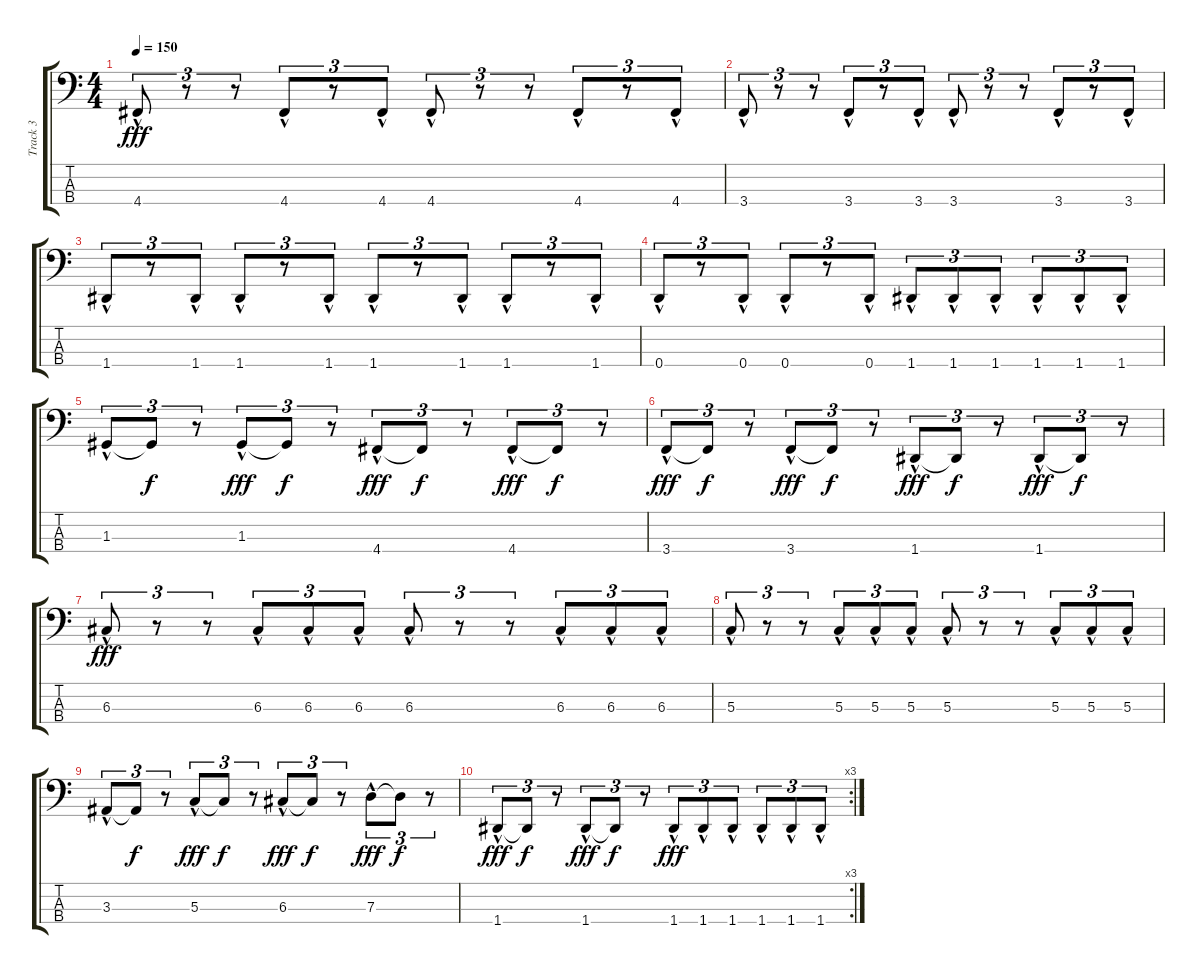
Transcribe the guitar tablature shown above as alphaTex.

\track ("Track 3" "Track 3") {instrument electricbasspick}
\staff {score tabs}
\tuning (F2 C2 G1 D1) {hide}
\ts (4 4)
\tempo 150
\clef f4
\ks c
4.4{hac}.8{tu (3 2) dy fff} r.8{tu (3 2)} r.8{tu (3 2)} 4.4{hac}.8{tu (3 2)} r.8{tu (3 2)} 4.4{hac}.8{tu (3 2)} 4.4{hac}.8{tu (3 2)} r.8{tu (3 2)} r.8{tu (3 2)} 4.4{hac}.8{tu (3 2)} r.8{tu (3 2)} 4.4{hac}.8{tu (3 2)} |
3.4{hac}.8{tu (3 2)} r.8{tu (3 2)} r.8{tu (3 2)} 3.4{hac}.8{tu (3 2)} r.8{tu (3 2)} 3.4{hac}.8{tu (3 2)} 3.4{hac}.8{tu (3 2)} r.8{tu (3 2)} r.8{tu (3 2)} 3.4{hac}.8{tu (3 2)} r.8{tu (3 2)} 3.4{hac}.8{tu (3 2)} |
1.4{hac}.8{tu (3 2)} r.8{tu (3 2)} 1.4{hac}.8{tu (3 2)} 1.4{hac}.8{tu (3 2)} r.8{tu (3 2)} 1.4{hac}.8{tu (3 2)} 1.4{hac}.8{tu (3 2)} r.8{tu (3 2)} 1.4{hac}.8{tu (3 2)} 1.4{hac}.8{tu (3 2)} r.8{tu (3 2)} 1.4{hac}.8{tu (3 2)} |
0.4{hac}.8{tu (3 2)} r.8{tu (3 2)} 0.4{hac}.8{tu (3 2)} 0.4{hac}.8{tu (3 2)} r.8{tu (3 2)} 0.4{hac}.8{tu (3 2)} 1.4{hac}.8{tu (3 2)} 1.4{hac}.8{tu (3 2)} 1.4{hac}.8{tu (3 2)} 1.4{hac}.8{tu (3 2)} 1.4{hac}.8{tu (3 2)} 1.4{hac}.8{tu (3 2)} |
1.3{hac}.8{tu (3 2)} 1.3{t}.8{tu (3 2) dy f} r.8{tu (3 2)} 1.3{hac}.8{tu (3 2) dy fff} 1.3{t}.8{tu (3 2) dy f} r.8{tu (3 2)} 4.4{hac}.8{tu (3 2) dy fff} 4.4{t}.8{tu (3 2) dy f} r.8{tu (3 2)} 4.4{hac}.8{tu (3 2) dy fff} 4.4{t}.8{tu (3 2) dy f} r.8{tu (3 2)} |
3.4{hac}.8{tu (3 2) dy fff} 3.4{t}.8{tu (3 2) dy f} r.8{tu (3 2)} 3.4{hac}.8{tu (3 2) dy fff} 3.4{t}.8{tu (3 2) dy f} r.8{tu (3 2)} 1.4{hac}.8{tu (3 2) dy fff} 1.4{t}.8{tu (3 2) dy f} r.8{tu (3 2)} 1.4{hac}.8{tu (3 2) dy fff} 1.4{t}.8{tu (3 2) dy f} r.8{tu (3 2)} |
6.3{hac}.8{tu (3 2) dy fff} r.8{tu (3 2)} r.8{tu (3 2)} 6.3{hac}.8{tu (3 2)} 6.3{hac}.8{tu (3 2)} 6.3{hac}.8{tu (3 2)} 6.3{hac}.8{tu (3 2)} r.8{tu (3 2)} r.8{tu (3 2)} 6.3{hac}.8{tu (3 2)} 6.3{hac}.8{tu (3 2)} 6.3{hac}.8{tu (3 2)} |
5.3{hac}.8{tu (3 2)} r.8{tu (3 2)} r.8{tu (3 2)} 5.3{hac}.8{tu (3 2)} 5.3{hac}.8{tu (3 2)} 5.3{hac}.8{tu (3 2)} 5.3{hac}.8{tu (3 2)} r.8{tu (3 2)} r.8{tu (3 2)} 5.3{hac}.8{tu (3 2)} 5.3{hac}.8{tu (3 2)} 5.3{hac}.8{tu (3 2)} |
3.3{hac}.8{tu (3 2)} 3.3{t}.8{tu (3 2) dy f} r.8{tu (3 2)} 5.3{hac}.8{tu (3 2) dy fff} 5.3{t}.8{tu (3 2) dy f} r.8{tu (3 2)} 6.3{hac}.8{tu (3 2) dy fff} 6.3{t}.8{tu (3 2) dy f} r.8{tu (3 2)} 7.3{hac}.8{tu (3 2) dy fff} 7.3{t}.8{tu (3 2) dy f} r.8{tu (3 2)} |
\rc 3
1.4{hac}.8{tu (3 2) dy fff} 1.4{t}.8{tu (3 2) dy f} r.8{tu (3 2)} 1.4{hac}.8{tu (3 2) dy fff} 1.4{t}.8{tu (3 2) dy f} r.8{tu (3 2)} 1.4{hac}.8{tu (3 2) dy fff} 1.4{hac}.8{tu (3 2)} 1.4{hac}.8{tu (3 2)} 1.4{hac}.8{tu (3 2)} 1.4{hac}.8{tu (3 2)} 1.4{hac}.8{tu (3 2)}
